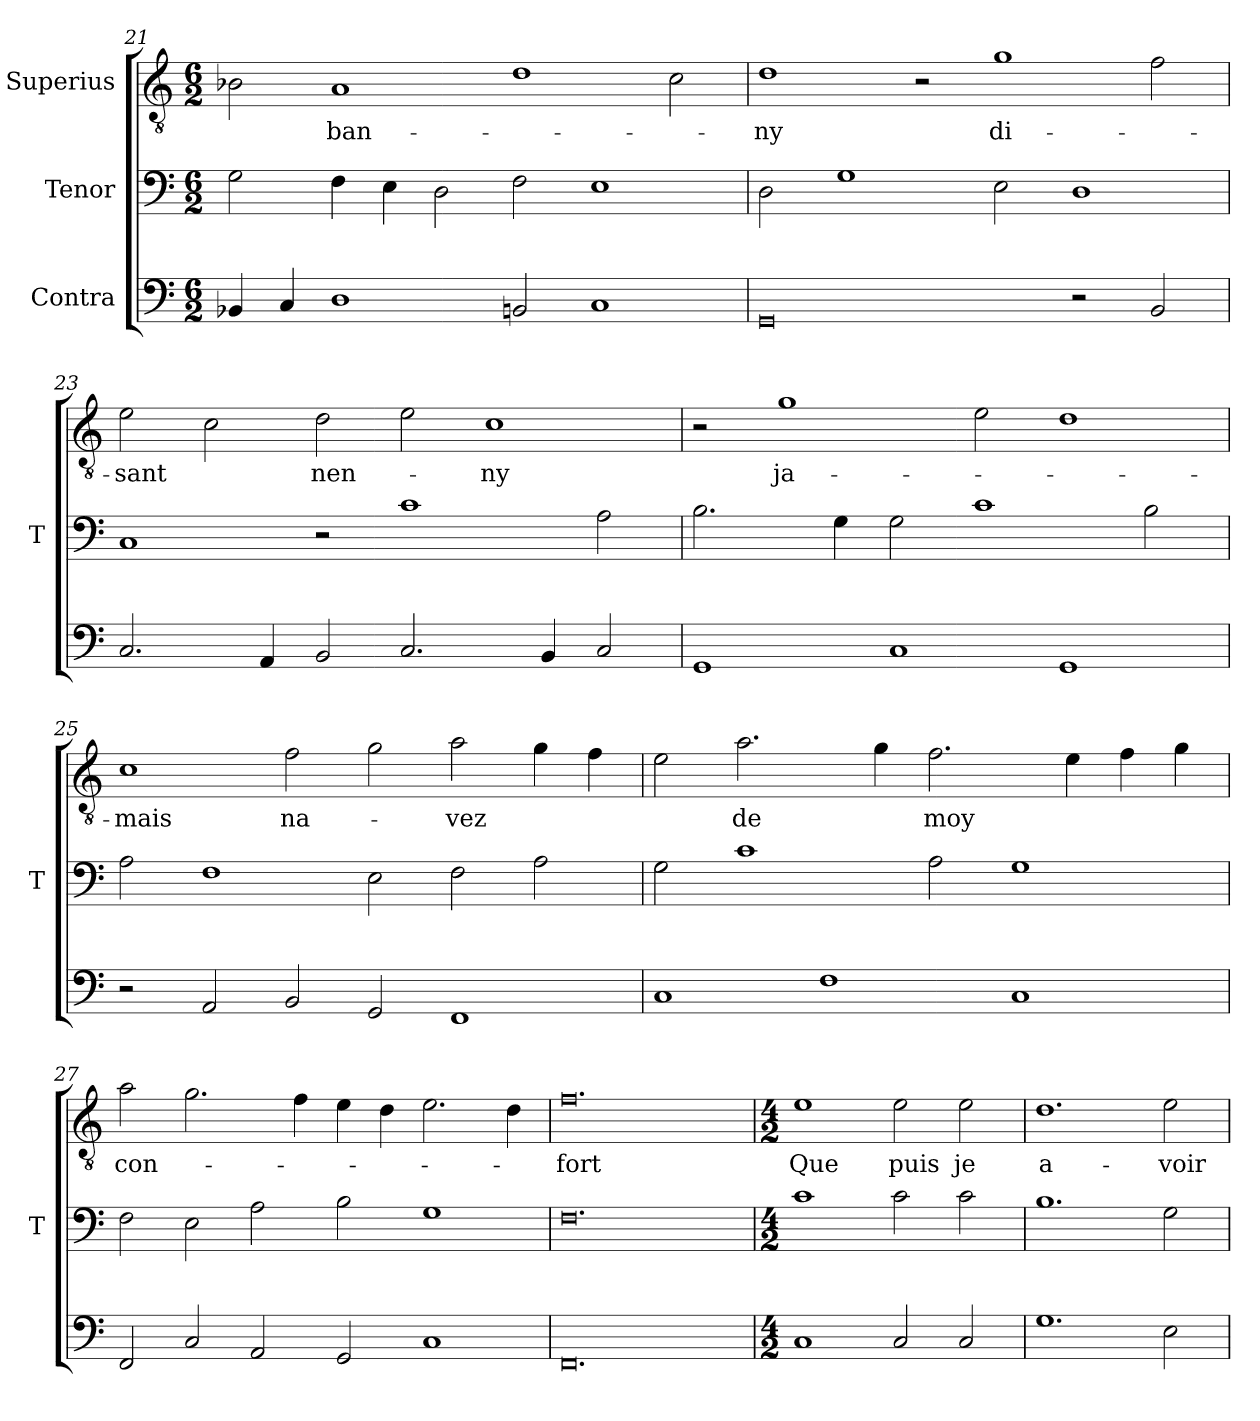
**kern	**kern	**kern	**text
*part3	*part2	*part1	*part1
*staff3	*staff2	*staff1	*staff1
*I"Contra	*I"Tenor	*I"Superius	*
*	*I'T	*	*
*clefF4	*clefF4	*clefGv2	*
*M6/2	*M6/2	*M6/2	*
=21	=21	=21	=21
4BB-X	2G	2B-X	.
4C	.	.	.
1D	4F	1A	ban-
.	4E	.	.
.	2D	.	.
2BB	2F	1d	.
1C	1E	.	.
.	.	2c	.
=22	=22	=22	=22
0GG	2D	1d	-ny
.	1G	.	.
.	.	2r	.
.	2E	1g	di-
2r	1D	.	.
2BB	.	2f	.
=23	=23	=23	=23
2.C	1C	2e	-sant
.	.	2c	.
4AA	.	.	.
2BB	2r	2d	nen-
2.C	1c	2e	.
.	.	1c	-ny
4BB	.	.	.
2C	2A	.	.
=24	=24	=24	=24
1GG	2.B	2r	.
.	.	1g	ja-
.	4G	.	.
1C	2G	.	.
.	1c	2e	.
1GG	.	1d	.
.	2B	.	.
=25	=25	=25	=25
2r	2A	1c	-mais
2AA	1F	.	.
2BB	.	2f	na-
2GG	2E	2g	.
1FF	2F	2a	-vez
.	2A	4g	.
.	.	4f	.
=26	=26	=26	=26
1C	2G	2e	.
.	1c	2.a	-de
1F	.	.	.
.	.	4g	.
.	2A	2.f	-moy
1C	1G	.	.
.	.	4e	.
.	.	4f	.
.	.	4g	.
=27	=27	=27	=27
2FF	2F	2a	con-
2C	2E	2.g	.
2AA	2A	.	.
.	.	4f	.
2GG	2B	4e	.
.	.	4d	.
1C	1G	2.e	.
.	.	4d	.
=28	=28	=28	=28
0.FF	0.F	0.f	-fort
=29	=29	=29	=29
*M4/2	*M4/2	*M4/2	*
1C	1c	1e	-Que
2C	2c	2e	-puis
2C	2c	2e	-je
=30	=30	=30	=30
1.G	1.B	1.d	a-
2E	2G	2e	-voir
=	=	=	=
*-	*-	*-	*-
